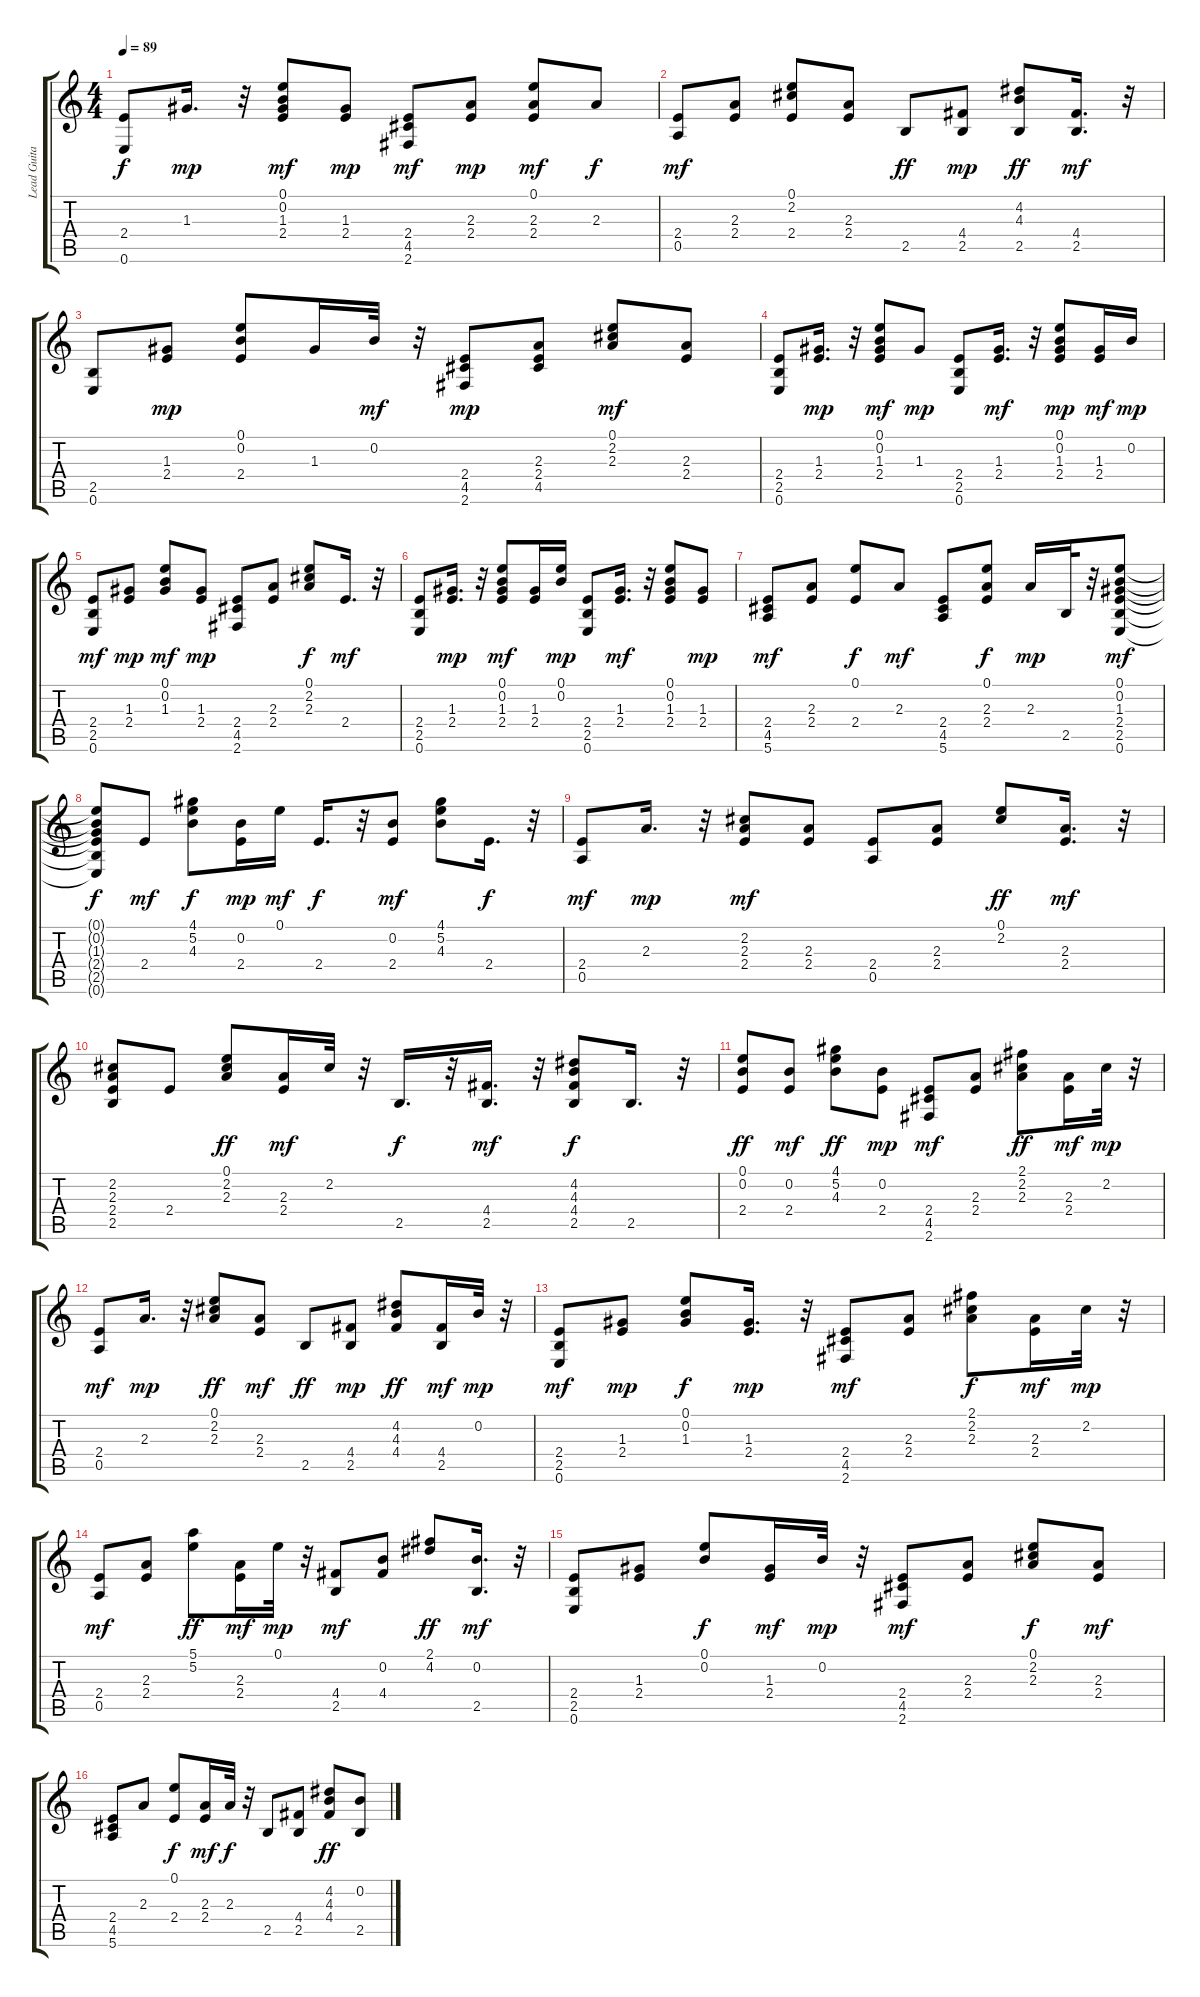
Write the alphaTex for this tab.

\track ("Lead Guitar" "Lead Guita") {instrument acousticguitarsteel}
\staff {score tabs}
\tuning (E4 B3 G3 D3 A2 E2) {hide}
\ts (4 4)
\tempo 89
\clef g2
\ks c
(2.4 0.6).8{dy f} 1.3.16{d dy mp} r.32 (0.1 0.2 1.3 2.4).8{dy mf} (1.3 2.4).8{dy mp} (2.4 4.5 2.6).8{dy mf} (2.3 2.4).8{dy mp} (0.1 2.3 2.4).8{dy mf} 2.3.8{dy f} |
(2.4 0.5).8{dy mf} (2.3 2.4).8 (0.1 2.2 2.4).8 (2.3 2.4).8 2.5.8{dy ff} (4.4 2.5).8{dy mp} (4.2 4.3 2.5).8{dy ff} (4.4 2.5).16{d dy mf} r.32 |
(2.5 0.6).8 (1.3 2.4).8{dy mp} (0.1 0.2 2.4).8 1.3.16 0.2.32{dy mf} r.32 (2.4 4.5 2.6).8{dy mp} (2.3 2.4 4.5).8 (0.1 2.2 2.3).8{dy mf} (2.3 2.4).8 |
(2.4 2.5 0.6).8 (1.3 2.4).16{d dy mp} r.32 (0.1 0.2 1.3 2.4).8{dy mf} 1.3.8{dy mp} (2.4 2.5 0.6).8 (1.3 2.4).16{d dy mf} r.32 (0.1 0.2 1.3 2.4).8{dy mp} (1.3 2.4).16{dy mf} 0.2.16{dy mp} |
(2.4 2.5 0.6).8{dy mf} (1.3 2.4).8{dy mp} (0.1 0.2 1.3).8{dy mf} (1.3 2.4).8{dy mp} (2.4 4.5 2.6).8 (2.3 2.4).8 (0.1 2.2 2.3).8{dy f} 2.4.16{d dy mf} r.32 |
(2.4 2.5 0.6).8 (1.3 2.4).16{d dy mp} r.32 (0.1 0.2 1.3 2.4).8{dy mf} (1.3 2.4).16 (0.1 0.2).16{dy mp} (2.4 2.5 0.6).8 (1.3 2.4).16{d dy mf} r.32 (0.1 0.2 1.3 2.4).8 (1.3 2.4).8{dy mp} |
(2.4 4.5 5.6).8{dy mf} (2.3 2.4).8 (0.1 2.4).8{dy f} 2.3.8{dy mf} (2.4 4.5 5.6).8 (0.1 2.3 2.4).8{dy f} 2.3.16{dy mp} 2.5.32 r.32 (0.1 0.2 1.3 2.4 2.5 0.6).8{dy mf} |
(0.1{t} 0.2{t} 1.3{t} 2.4{t} 2.5{t} 0.6{t}).8{dy f} 2.4.8{dy mf} (4.1 5.2 4.3).8{dy f} (0.2 2.4).16{dy mp} 0.1.16{dy mf} 2.4.16{d dy f} r.32 (0.2 2.4).8{dy mf} (4.1 5.2 4.3).8 2.4.16{d dy f} r.32 |
(2.4 0.5).8{dy mf} 2.3.16{d dy mp} r.32 (2.2 2.3 2.4).8{dy mf} (2.3 2.4).8 (2.4 0.5).8 (2.3 2.4).8 (0.1 2.2).8{dy ff} (2.3 2.4).16{d dy mf} r.32 |
(2.2 2.3 2.4 2.5).8 2.4.8 (0.1 2.2 2.3).8{dy ff} (2.3 2.4).16{dy mf} 2.2.32 r.32 2.5.16{d dy f} r.32 (4.4 2.5).16{d dy mf} r.32 (4.2 4.3 4.4 2.5).8{dy f} 2.5.16{d} r.32 |
(0.1 0.2 2.4).8{dy ff} (0.2 2.4).8{dy mf} (4.1 5.2 4.3).8{dy ff} (0.2 2.4).8{dy mp} (2.4 4.5 2.6).8{dy mf} (2.3 2.4).8 (2.1 2.2 2.3).8{dy ff} (2.3 2.4).16{dy mf} 2.2.32{dy mp} r.32 |
(2.4 0.5).8{dy mf} 2.3.16{d dy mp} r.32 (0.1 2.2 2.3).8{dy ff} (2.3 2.4).8{dy mf} 2.5.8{dy ff} (4.4 2.5).8{dy mp} (4.2 4.3 4.4).8{dy ff} (4.4 2.5).16{dy mf} 0.2.32{dy mp} r.32 |
(2.4 2.5 0.6).8{dy mf} (1.3 2.4).8{dy mp} (0.1 0.2 1.3).8{dy f} (1.3 2.4).16{d dy mp} r.32 (2.4 4.5 2.6).8{dy mf} (2.3 2.4).8 (2.1 2.2 2.3).8{dy f} (2.3 2.4).16{dy mf} 2.2.32{dy mp} r.32 |
(2.4 0.5).8{dy mf} (2.3 2.4).8 (5.1 5.2).8{dy ff} (2.3 2.4).16{dy mf} 0.1.32{dy mp} r.32 (4.4 2.5).8{dy mf} (0.2 4.4).8 (2.1 4.2).8{dy ff} (0.2 2.5).16{d dy mf} r.32 |
(2.4 2.5 0.6).8 (1.3 2.4).8 (0.1 0.2).8{dy f} (1.3 2.4).16{dy mf} 0.2.32{dy mp} r.32 (2.4 4.5 2.6).8{dy mf} (2.3 2.4).8 (0.1 2.2 2.3).8{dy f} (2.3 2.4).8{dy mf} |
(2.4 4.5 5.6).8 2.3.8 (0.1 2.4).8{dy f} (2.3 2.4).16{dy mf} 2.3.32{dy f} r.32 2.5.8 (4.4 2.5).8 (4.2 4.3 4.4).8{dy ff} (0.2 2.5).8
